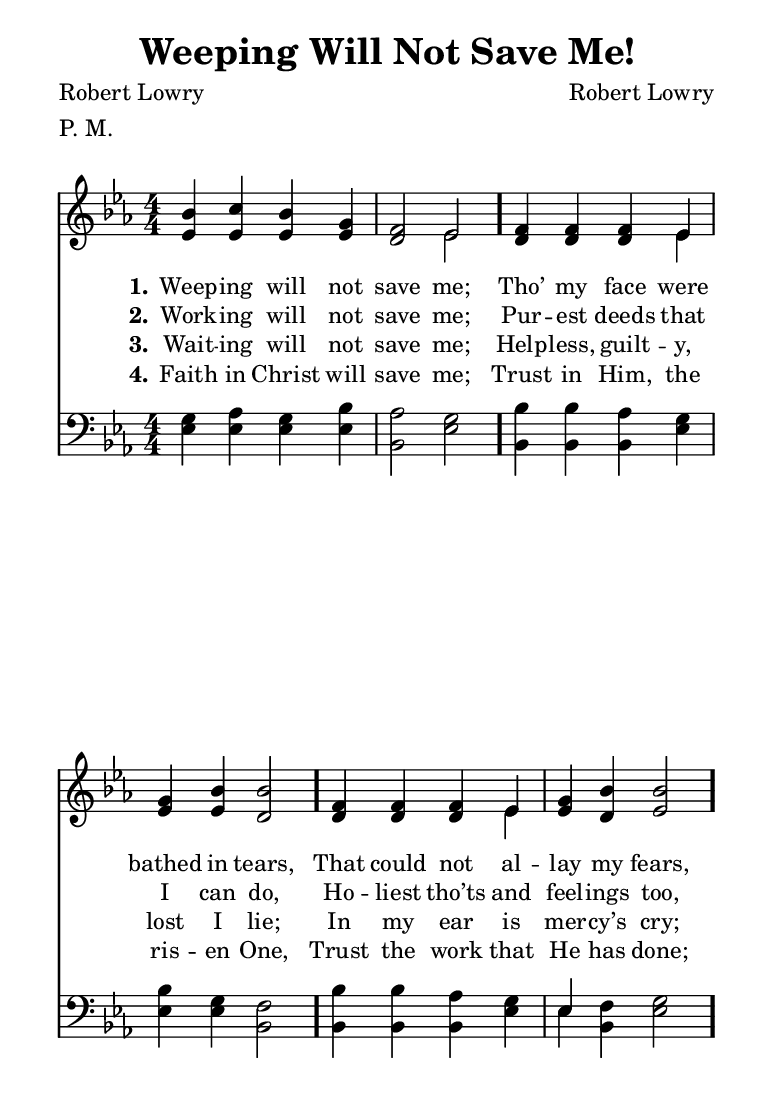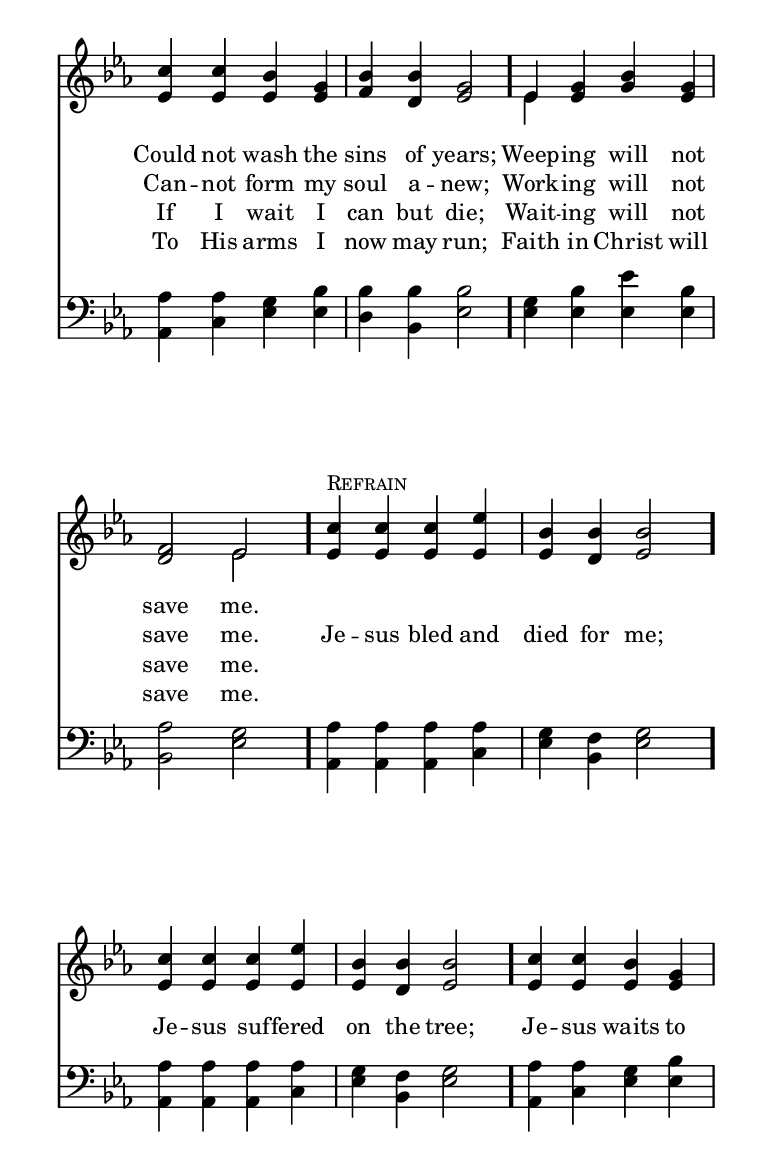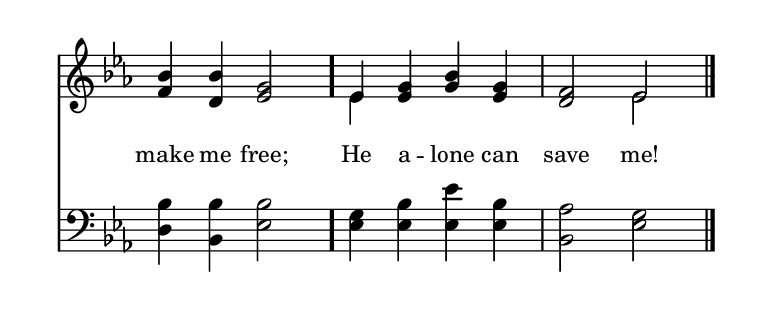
\include "common/global.ily"
\paper {
  \include "common/paper.ily"
}

\header{
  %gospel
  hymnnumber = "53"
  title = "Weeping Will Not Save Me!"
  tunename = ""
  meter = "P. M."
  poet = "Robert Lowry"
  composer = "Robert Lowry"
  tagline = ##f
}

% for fermata in MIDI
ta = { \tempo 4=110 }
tb = { \tempo 4=55  }

patternAA = { c4 c4 c4 c4 | c2 c2 }
patternAB = { c4 c4 c4 c4 | c4 c4 c2 }

global = {
  \include "common/overrides.ily"
  \override Staff.TimeSignature.style = #'numbered
  \time 4/4
  \override Score.MetronomeMark.transparent = ##t % hide all fermata changes too
  \ta
  \key ees \major
  \autoBeamOff
}

notesSoprano = {
\global
\relative c'' {

  \changePitch \patternAA { bes c bes g | f ees }
  \changePitch \patternAB { f f f ees | g bes bes }
  \changePitch \patternAB { f f f ees | g bes bes }
  \changePitch \patternAB { c c bes g | bes bes g }
  \changePitch \patternAA { ees g bes g | f ees }

  << s^\markup { \small \caps "Refrain" }
  \changePitch \patternAB { c' c c ees | bes bes bes } >>
  \changePitch \patternAB { c c c ees | bes bes bes }
  \changePitch \patternAB { c c bes g | bes bes g }
  \changePitch \patternAA { ees g bes g | f ees }

  \bar "|."

}
}

notesAlto = {
\global
\relative e' {

  \changePitch \patternAA { ees ees ees ees | d ees }
  \changePitch \patternAB { d d d ees | ees ees d }
  \changePitch \patternAB { d d d ees | ees d ees }
  \changePitch \patternAB { ees ees ees ees | f d ees }
  \changePitch \patternAA { ees ees g ees | d ees }

  \changePitch \patternAB { ees ees ees ees | ees d ees }
  \changePitch \patternAB { ees ees ees ees | ees d ees }
  \changePitch \patternAB { ees ees ees ees | f d ees }
  \changePitch \patternAA { ees ees g ees | d ees }

}
}

notesTenor = {
\global
\relative a {

  \changePitch \patternAA { g aes g bes | aes g }
  \changePitch \patternAB { bes bes aes g | bes g f }
  \changePitch \patternAB { bes bes aes g | ees f g }
  \changePitch \patternAB { aes aes g bes | bes bes bes }
  \changePitch \patternAA { g bes ees bes | aes g }

  \changePitch \patternAB { aes aes aes aes | g f g }
  \changePitch \patternAB { aes aes aes aes | g f g }
  \changePitch \patternAB { aes aes g bes | bes bes bes }
  \changePitch \patternAA { g bes ees bes | aes g }

}
}

notesBass = {
\global
\relative f {

  \changePitch \patternAA { ees ees ees ees | bes ees }
  \changePitch \patternAB { bes bes bes ees | ees ees bes }
  \changePitch \patternAB { bes bes bes ees | ees bes ees }
  \changePitch \patternAB { aes, c ees ees | d bes ees }
  \changePitch \patternAA { ees ees ees ees | bes ees }

  \changePitch \patternAB { aes, aes aes c | ees bes ees }
  \changePitch \patternAB { aes, aes aes c | ees bes ees }
  \changePitch \patternAB { aes, c ees ees | d bes ees }
  \changePitch \patternAA { ees ees ees ees | bes ees }

}
}

Refrain = \lyricmode {

Je -- sus bled and died for me; \bar "."
Je -- sus suf -- fered on the tree; \bar "." \eogbreak
Je -- sus waits to make me free; \bar "."
He a -- lone can save me! \bar "." \eogbreak

}

wordsA = \lyricmode {
\set stanza = "1."

Weep -- ing will not save me; \bar "."
Tho’ my face were bathed in tears, \bar "."
That could not al -- lay my fears, \bar "."
Could not wash the sins of years; \bar "."
Weep -- ing will not save me. \bar "." \eogbreak

}

wordsB = \lyricmode {
\set stanza = "2."

Work -- ing will not save me;
Pur -- est deeds that I can do,
Ho -- liest tho’ts and feel -- ings too,
Can -- not form my soul a -- new;
Work -- ing will not save me.

\Refrain

}

wordsC = \lyricmode {
\set stanza = "3."

Wait -- ing will not save me;
Help -- less, guilt -- y, lost I lie;
In my ear is mer -- cy’s cry;
If I wait I can but die;
Wait -- ing will not save me.

}

wordsD = \lyricmode {
\set stanza = "4."

Faith in Christ will save me;
Trust in Him, the ris -- en One,
Trust the work that He has done;
To His arms I now may run;
Faith in Christ will save me.

}

\score {
  \context ChoirStaff <<
    \context Staff = upper <<
      \set Staff.autoBeaming = ##f
      \set ChoirStaff.systemStartDelimiter = #'SystemStartBar
      \set ChoirStaff.printPartCombineTexts = ##f
      \partcombine #'(2 . 9) \notesSoprano \notesAlto
      \context NullVoice = sopranos { \voiceOne << \notesSoprano >> }
      \context NullVoice = altos { \voiceTwo << \notesAlto >> }
      \context Lyrics = one   \lyricsto sopranos \wordsA
      \context Lyrics = two   \lyricsto sopranos \wordsB
      \context Lyrics = three \lyricsto sopranos \wordsC
      \context Lyrics = four  \lyricsto sopranos \wordsD
      %\context Lyrics = five  \lyricsto sopranos \wordsE
    >>
    \context Staff = men <<
      \set Staff.autoBeaming = ##f
      \clef bass
      \set ChoirStaff.printPartCombineTexts = ##f
      \partcombine #'(2 . 9) \notesTenor \notesBass
      \context NullVoice = tenors { \voiceOne << \notesTenor >> }
      \context NullVoice = basses { \voiceTwo << \notesBass >> }
    >>
  >>
  \layout {
    \include "common/layout.ily"
  }
  \midi{
    \include "common/midi.ily"
  }
}

\version "2.19.49"  % necessary for upgrading to future LilyPond versions.

% vi:set et ts=2 sw=2 ai nocindent syntax=lilypond:
